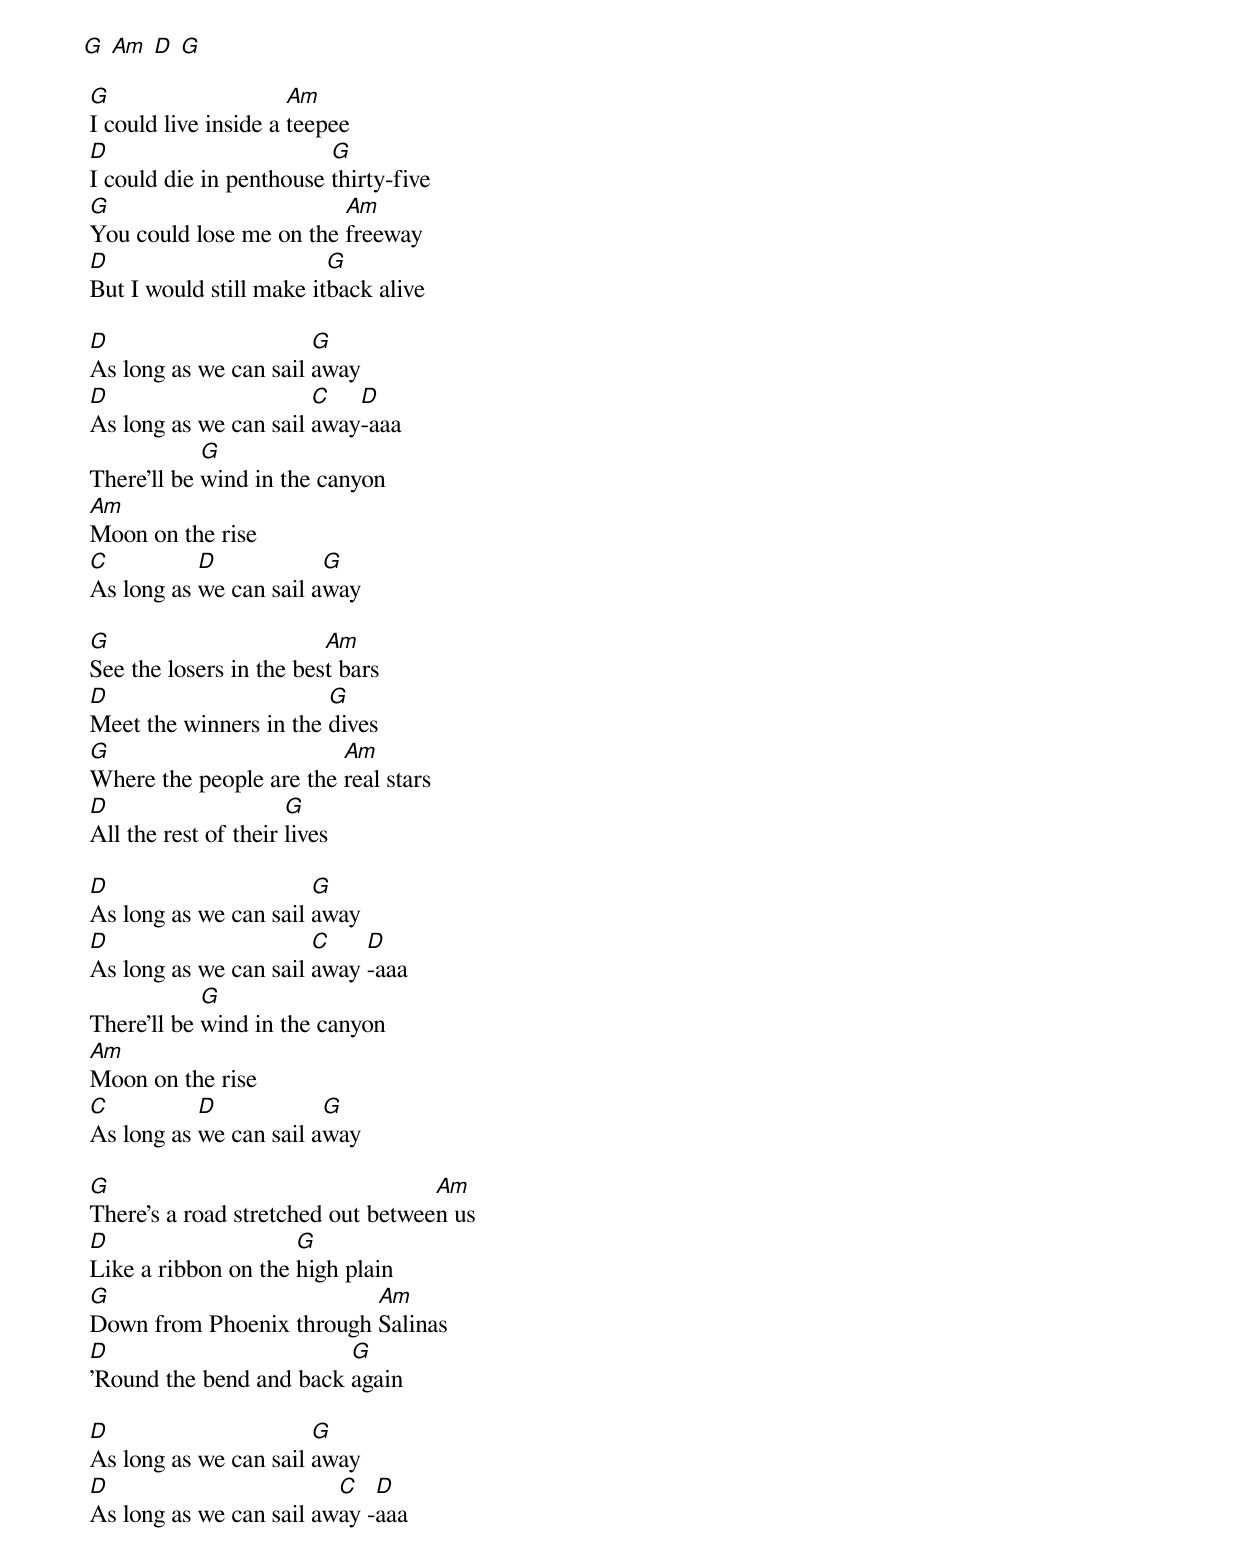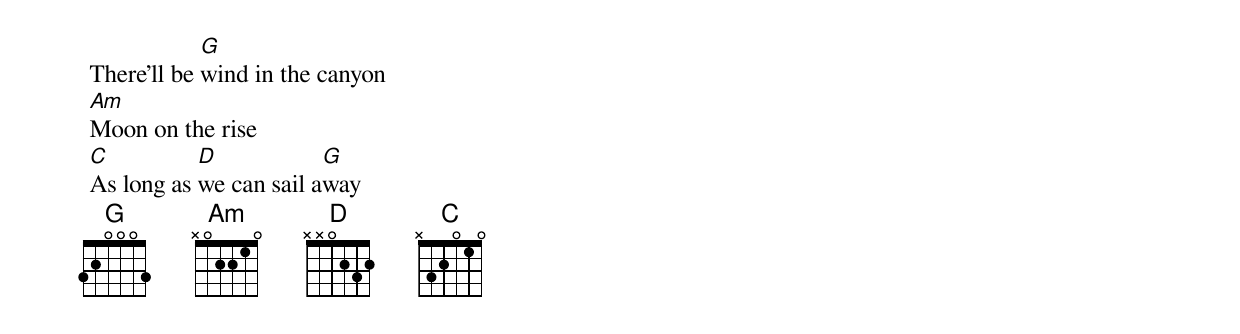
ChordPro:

[G] [Am] [D] [G]

 [G]I could live inside a [Am]teepee
 [D]I could die in penthouse [G]thirty-five
 [G]You could lose me on the [Am]freeway
 [D]But I would still make it[G]back alive

 [D]As long as we can sail [G]away
 [D]As long as we can sail [C]away[D]-aaa
 There'll be [G]wind in the canyon
 [Am]Moon on the rise
 [C]As long as [D]we can sail a[G]way

 [G]See the losers in the bes[Am]t bars
 [D]Meet the winners in the [G]dives
 [G]Where the people are the [Am]real stars
 [D]All the rest of their [G]lives

 [D]As long as we can sail [G]away
 [D]As long as we can sail [C]away [D]-aaa
 There'll be [G]wind in the canyon
 [Am]Moon on the rise
 [C]As long as [D]we can sail a[G]way

 [G]There's a road stretched out betwee[Am]n us
 [D]Like a ribbon on the [G]high plain
 [G]Down from Phoenix through [Am]Salinas
 [D]'Round the bend and back [G]again

 [D]As long as we can sail [G]away
 [D]As long as we can sail aw[C]ay -[D]aaa
 There'll be [G]wind in the canyon
 [Am]Moon on the rise
 [C]As long as [D]we can sail a[G]way
